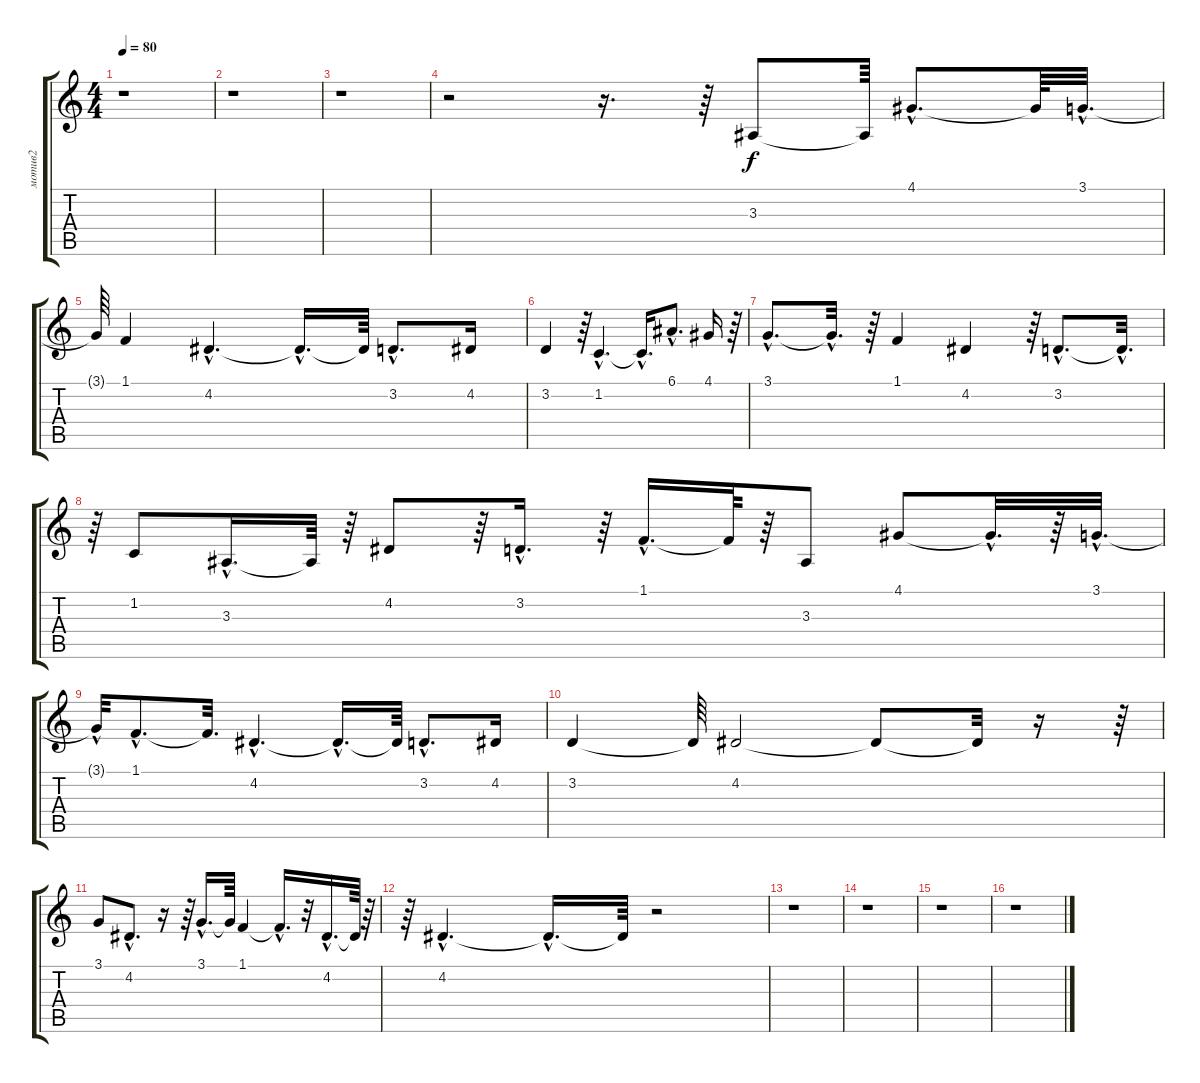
\track ("мотив2" "мотив2") {instrument pad1newage}
\staff {score tabs}
\tuning (E4 B3 G3 D3 A2 E2) {hide}
\ts (4 4)
\tempo 80
\clef g2
\ks c
r.1{dy f} |
r.1 |
r.1 |
r.2 r.16{d} r.64 3.3.8 3.3{t}.64 4.1{hac}.8{d} 4.1{t}.64 3.1{hac}.32{d} |
3.1{t}.64 1.1.4 4.2{hac}.4{d} 4.2{hac t}.16{d} 4.2{t}.64 3.2{hac}.8{d} 4.2.16 |
3.2.4 r.64 1.2{hac}.4{d} 1.2{hac t}.16{d} 6.1{hac}.8{d} 4.1.16 r.64 |
3.1{hac}.8{d} 3.1{hac t}.32{d} r.64 1.1.4 4.2.4 r.64 3.2{hac}.8{d} 3.2{hac t}.32{d} |
r.64 1.2.8 3.3{hac}.16{d} 3.3{t}.64 r.64 4.2.8 r.64 3.2{hac}.16{d} r.64 1.1{hac}.16{d} 1.1{t}.64 r.64 3.3.8 4.1.8 4.1{hac t}.32{d} r.64 3.1{hac}.32{d} |
3.1{hac t}.32 1.1{hac}.8{d} 1.1{t}.32{d} 4.2{hac}.4{d} 4.2{hac t}.16{d} 4.2{t}.64 3.2{hac}.8{d} 4.2.16 |
3.2.4 3.2{t}.64 4.2.2 4.2{t}.8 4.2{t}.32 r.16 r.64 |
3.1.8 4.2{hac}.8{d} r.16 r.64 3.1{hac}.16{d} 3.1{t}.64 1.1.4 1.1{hac t}.16{d} r.32 4.2{hac}.16{d} 4.2{t}.64 r.64 |
r.64 4.2{hac}.4{d} 4.2{hac t}.16{d} 4.2{t}.64 r.2 |
r.1 |
r.1 |
r.1 |
r.1
